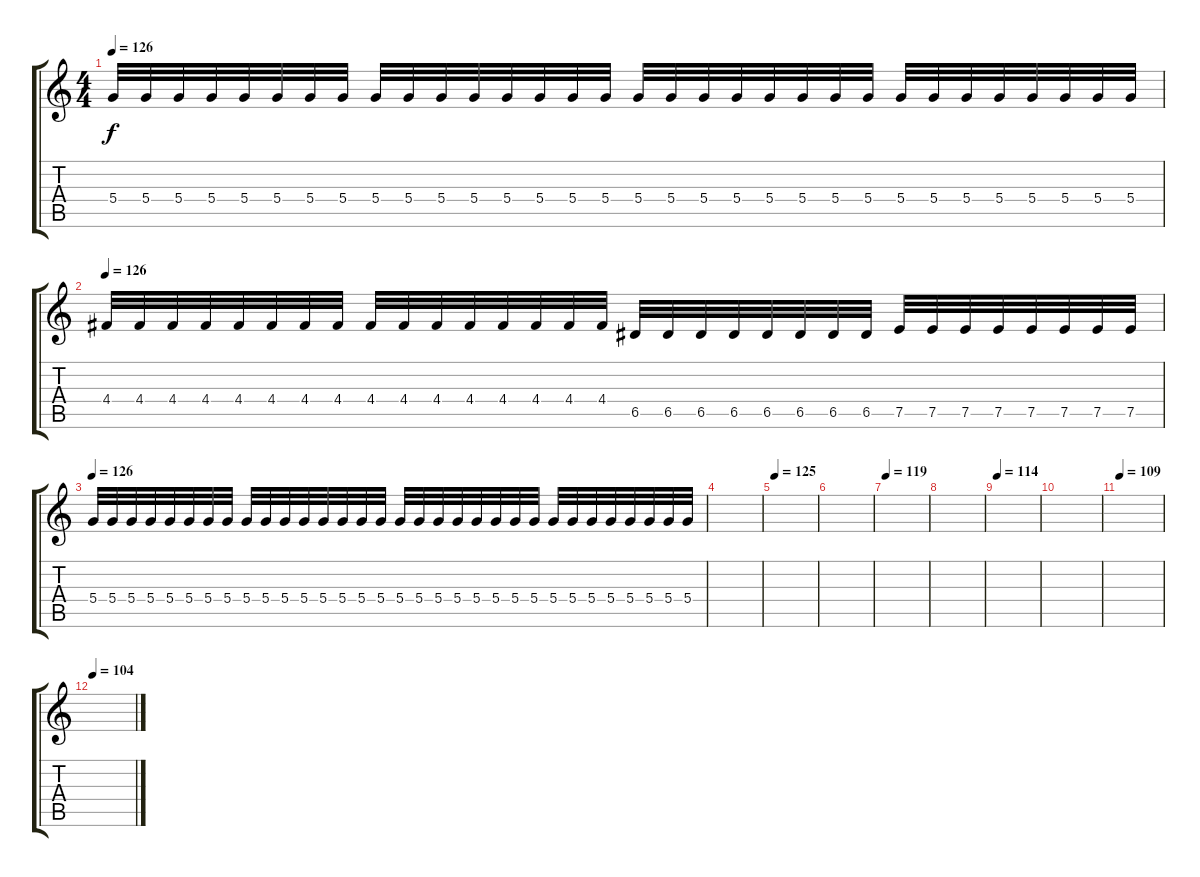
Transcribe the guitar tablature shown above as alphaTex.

\track "" {instrument overdrivenguitar}
\staff {score tabs}
\tuning (E4 B3 G3 D3 A2 E2) {hide}
\ts (4 4)
\tempo 126
\clef g2
\ks c
5.4.32{dy f} 5.4.32 5.4.32 5.4.32 5.4.32 5.4.32 5.4.32 5.4.32 5.4.32 5.4.32 5.4.32 5.4.32 5.4.32 5.4.32 5.4.32 5.4.32 5.4.32 5.4.32 5.4.32 5.4.32 5.4.32 5.4.32 5.4.32 5.4.32 5.4.32 5.4.32 5.4.32 5.4.32 5.4.32 5.4.32 5.4.32 5.4.32 |
\tempo 126
4.4.32 4.4.32 4.4.32 4.4.32 4.4.32 4.4.32 4.4.32 4.4.32 4.4.32 4.4.32 4.4.32 4.4.32 4.4.32 4.4.32 4.4.32 4.4.32 6.5.32 6.5.32 6.5.32 6.5.32 6.5.32 6.5.32 6.5.32 6.5.32 7.5.32 7.5.32 7.5.32 7.5.32 7.5.32 7.5.32 7.5.32 7.5.32 |
\tempo 126
5.4.32 5.4.32 5.4.32 5.4.32 5.4.32 5.4.32 5.4.32 5.4.32 5.4.32 5.4.32 5.4.32 5.4.32 5.4.32 5.4.32 5.4.32 5.4.32 5.4.32 5.4.32 5.4.32 5.4.32 5.4.32 5.4.32 5.4.32 5.4.32 5.4.32 5.4.32 5.4.32 5.4.32 5.4.32 5.4.32 5.4.32 5.4.32 |
|
\tempo 125
|
|
\tempo 119
|
|
\tempo 114
|
|
\tempo 109
|
\tempo 104
